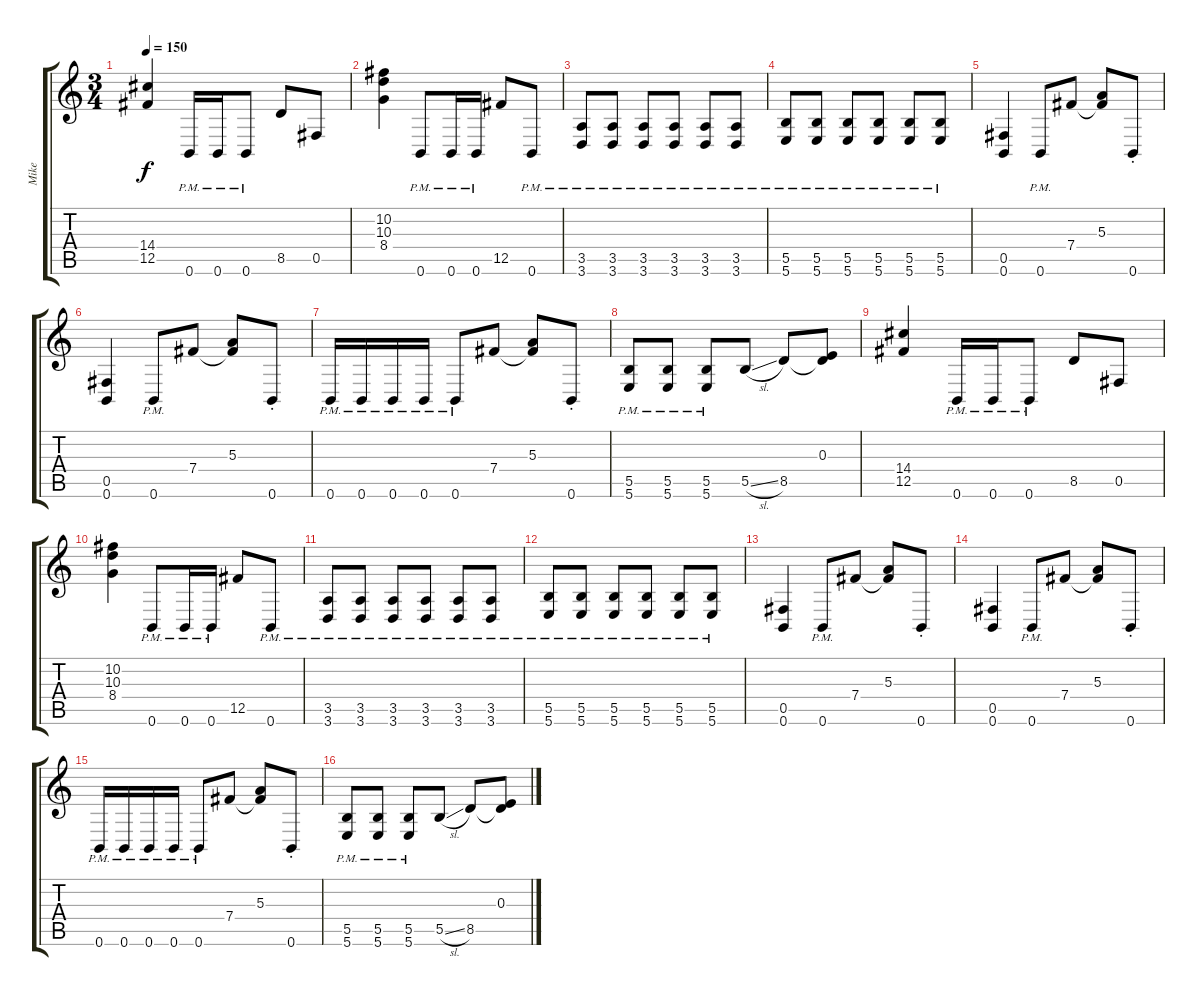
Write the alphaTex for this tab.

\track ("Mike" "Mike") {instrument distortionguitar}
\staff {score tabs}
\tuning (Db4 Ab3 E3 B2 Gb2 B1) {hide}
\ts (3 4)
\tempo 150
\clef g2
\ks c
(14.4 12.5).4{dy f} 0.6{pm}.16 0.6{pm}.16 0.6{pm}.8 8.5.8 0.5.8 |
(10.2 10.3 8.4).4 0.6{pm}.8 0.6{pm}.16 0.6{pm}.16 12.5.8 0.6{pm}.8 |
(3.5{pm} 3.6{pm}).8 (3.5{pm} 3.6{pm}).8 (3.5{pm} 3.6{pm}).8 (3.5{pm} 3.6{pm}).8 (3.5{pm} 3.6{pm}).8 (3.5{pm} 3.6{pm}).8 |
(5.5{pm} 5.6{pm}).8 (5.5{pm} 5.6{pm}).8 (5.5{pm} 5.6{pm}).8 (5.5{pm} 5.6{pm}).8 (5.5{pm} 5.6{pm}).8 (5.5{pm} 5.6{pm}).8 |
(0.5 0.6).4 0.6{pm}.8 7.4.8 (5.3 7.4{t}).8 0.6{st}.8 |
(0.5 0.6).4 0.6{pm}.8 7.4.8 (5.3 7.4{t}).8 0.6{st}.8 |
0.6{pm}.16 0.6{pm}.16 0.6{pm}.16 0.6{pm}.16 0.6{pm}.8 7.4.8 (5.3 7.4{t}).8 0.6{st}.8 |
(5.5{pm} 5.6{pm}).8 (5.5{pm} 5.6{pm}).8 (5.5{pm} 5.6{pm}).8 5.5{sl}.8 8.5.8 (0.3 8.5{t}).8 |
(14.4 12.5).4 0.6{pm}.16 0.6{pm}.16 0.6{pm}.8 8.5.8 0.5.8 |
(10.2 10.3 8.4).4 0.6{pm}.8 0.6{pm}.16 0.6{pm}.16 12.5.8 0.6{pm}.8 |
(3.5{pm} 3.6{pm}).8 (3.5{pm} 3.6{pm}).8 (3.5{pm} 3.6{pm}).8 (3.5{pm} 3.6{pm}).8 (3.5{pm} 3.6{pm}).8 (3.5{pm} 3.6{pm}).8 |
(5.5{pm} 5.6{pm}).8 (5.5{pm} 5.6{pm}).8 (5.5{pm} 5.6{pm}).8 (5.5{pm} 5.6{pm}).8 (5.5{pm} 5.6{pm}).8 (5.5{pm} 5.6{pm}).8 |
(0.5 0.6).4 0.6{pm}.8 7.4.8 (5.3 7.4{t}).8 0.6{st}.8 |
(0.5 0.6).4 0.6{pm}.8 7.4.8 (5.3 7.4{t}).8 0.6{st}.8 |
0.6{pm}.16 0.6{pm}.16 0.6{pm}.16 0.6{pm}.16 0.6{pm}.8 7.4.8 (5.3 7.4{t}).8 0.6{st}.8 |
(5.5{pm} 5.6{pm}).8 (5.5{pm} 5.6{pm}).8 (5.5{pm} 5.6{pm}).8 5.5{sl}.8 8.5.8 (0.3 8.5{t}).8
